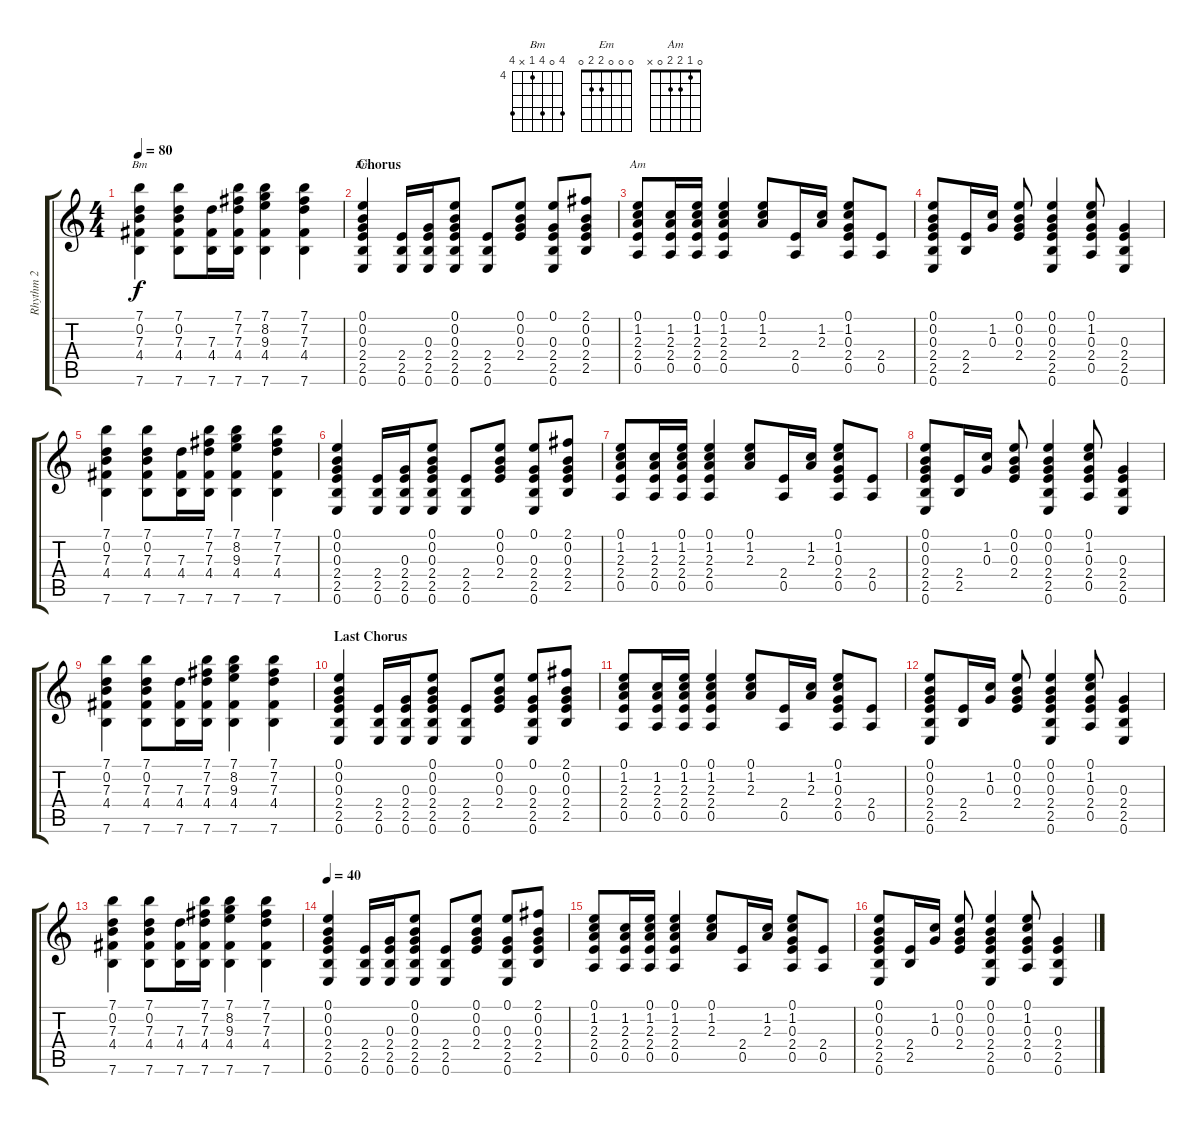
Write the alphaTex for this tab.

\track ("Rhythm 2" "Rhythm 2") {instrument acousticguitarsteel}
\staff {score tabs}
\tuning (E4 B3 G3 D3 A2 E2) {hide}
\chord ("Bm" 7 0 7 4 x 7) {firstfret 4}
\chord ("Em" 0 0 0 2 2 0)
\chord ("Am" 0 1 2 2 0 x)
\ts (4 4)
\tempo 80
\clef g2
\ks c
(7.1 0.2 7.3 4.4 7.6).4{ch "Bm" dy f} (7.1 0.2 7.3 4.4 7.6).8 (7.3 4.4 7.6).16 (7.1 7.2 7.3 4.4 7.6).16 (7.1 8.2 9.3 4.4 7.6).4 (7.1 7.2 7.3 4.4 7.6).4 |
\section ("" "Chorus")
(0.1 0.2 0.3 2.4 2.5 0.6).4{ch "Em"} (2.4 2.5 0.6).16 (0.3 2.4 2.5 0.6).16 (0.1 0.2 0.3 2.4 2.5 0.6).8 (2.4 2.5 0.6).8 (0.1 0.2 0.3 2.4).8 (0.1 0.3 2.4 2.5 0.6).8 (2.1 0.2 0.3 2.4 2.5).8 |
(0.1 1.2 2.3 2.4 0.5).8{ch "Am"} (1.2 2.3 2.4 0.5).16 (0.1 1.2 2.3 2.4 0.5).16 (0.1 1.2 2.3 2.4 0.5).4 (0.1 1.2 2.3).8 (2.4 0.5).16 (1.2 2.3).16 (0.1 1.2 0.3 2.4 0.5).8 (2.4 0.5).8 |
(0.1 0.2 0.3 2.4 2.5 0.6).8 (2.4 2.5).16 (1.2 0.3).16 (0.1 0.2 0.3 2.4).8 (0.1 0.2 0.3 2.4 2.5 0.6).4 (0.1 1.2 0.3 2.4 0.5).8 (0.3 2.4 2.5 0.6).4 |
(7.1 0.2 7.3 4.4 7.6).4 (7.1 0.2 7.3 4.4 7.6).8 (7.3 4.4 7.6).16 (7.1 7.2 7.3 4.4 7.6).16 (7.1 8.2 9.3 4.4 7.6).4 (7.1 7.2 7.3 4.4 7.6).4 |
(0.1 0.2 0.3 2.4 2.5 0.6).4 (2.4 2.5 0.6).16 (0.3 2.4 2.5 0.6).16 (0.1 0.2 0.3 2.4 2.5 0.6).8 (2.4 2.5 0.6).8 (0.1 0.2 0.3 2.4).8 (0.1 0.3 2.4 2.5 0.6).8 (2.1 0.2 0.3 2.4 2.5).8 |
(0.1 1.2 2.3 2.4 0.5).8 (1.2 2.3 2.4 0.5).16 (0.1 1.2 2.3 2.4 0.5).16 (0.1 1.2 2.3 2.4 0.5).4 (0.1 1.2 2.3).8 (2.4 0.5).16 (1.2 2.3).16 (0.1 1.2 0.3 2.4 0.5).8 (2.4 0.5).8 |
(0.1 0.2 0.3 2.4 2.5 0.6).8 (2.4 2.5).16 (1.2 0.3).16 (0.1 0.2 0.3 2.4).8 (0.1 0.2 0.3 2.4 2.5 0.6).4 (0.1 1.2 0.3 2.4 0.5).8 (0.3 2.4 2.5 0.6).4 |
(7.1 0.2 7.3 4.4 7.6).4 (7.1 0.2 7.3 4.4 7.6).8 (7.3 4.4 7.6).16 (7.1 7.2 7.3 4.4 7.6).16 (7.1 8.2 9.3 4.4 7.6).4 (7.1 7.2 7.3 4.4 7.6).4 |
\section ("" "Last Chorus")
(0.1 0.2 0.3 2.4 2.5 0.6).4 (2.4 2.5 0.6).16 (0.3 2.4 2.5 0.6).16 (0.1 0.2 0.3 2.4 2.5 0.6).8 (2.4 2.5 0.6).8 (0.1 0.2 0.3 2.4).8 (0.1 0.3 2.4 2.5 0.6).8 (2.1 0.2 0.3 2.4 2.5).8 |
(0.1 1.2 2.3 2.4 0.5).8 (1.2 2.3 2.4 0.5).16 (0.1 1.2 2.3 2.4 0.5).16 (0.1 1.2 2.3 2.4 0.5).4 (0.1 1.2 2.3).8 (2.4 0.5).16 (1.2 2.3).16 (0.1 1.2 0.3 2.4 0.5).8 (2.4 0.5).8 |
(0.1 0.2 0.3 2.4 2.5 0.6).8 (2.4 2.5).16 (1.2 0.3).16 (0.1 0.2 0.3 2.4).8 (0.1 0.2 0.3 2.4 2.5 0.6).4 (0.1 1.2 0.3 2.4 0.5).8 (0.3 2.4 2.5 0.6).4 |
(7.1 0.2 7.3 4.4 7.6).4 (7.1 0.2 7.3 4.4 7.6).8 (7.3 4.4 7.6).16 (7.1 7.2 7.3 4.4 7.6).16 (7.1 8.2 9.3 4.4 7.6).4 (7.1 7.2 7.3 4.4 7.6).4 |
\tempo 40
(0.1 0.2 0.3 2.4 2.5 0.6).4 (2.4 2.5 0.6).16 (0.3 2.4 2.5 0.6).16 (0.1 0.2 0.3 2.4 2.5 0.6).8 (2.4 2.5 0.6).8 (0.1 0.2 0.3 2.4).8 (0.1 0.3 2.4 2.5 0.6).8 (2.1 0.2 0.3 2.4 2.5).8 |
(0.1 1.2 2.3 2.4 0.5).8 (1.2 2.3 2.4 0.5).16 (0.1 1.2 2.3 2.4 0.5).16 (0.1 1.2 2.3 2.4 0.5).4 (0.1 1.2 2.3).8 (2.4 0.5).16 (1.2 2.3).16 (0.1 1.2 0.3 2.4 0.5).8 (2.4 0.5).8 |
(0.1 0.2 0.3 2.4 2.5 0.6).8 (2.4 2.5).16 (1.2 0.3).16 (0.1 0.2 0.3 2.4).8 (0.1 0.2 0.3 2.4 2.5 0.6).4 (0.1 1.2 0.3 2.4 0.5).8 (0.3 2.4 2.5 0.6).4
